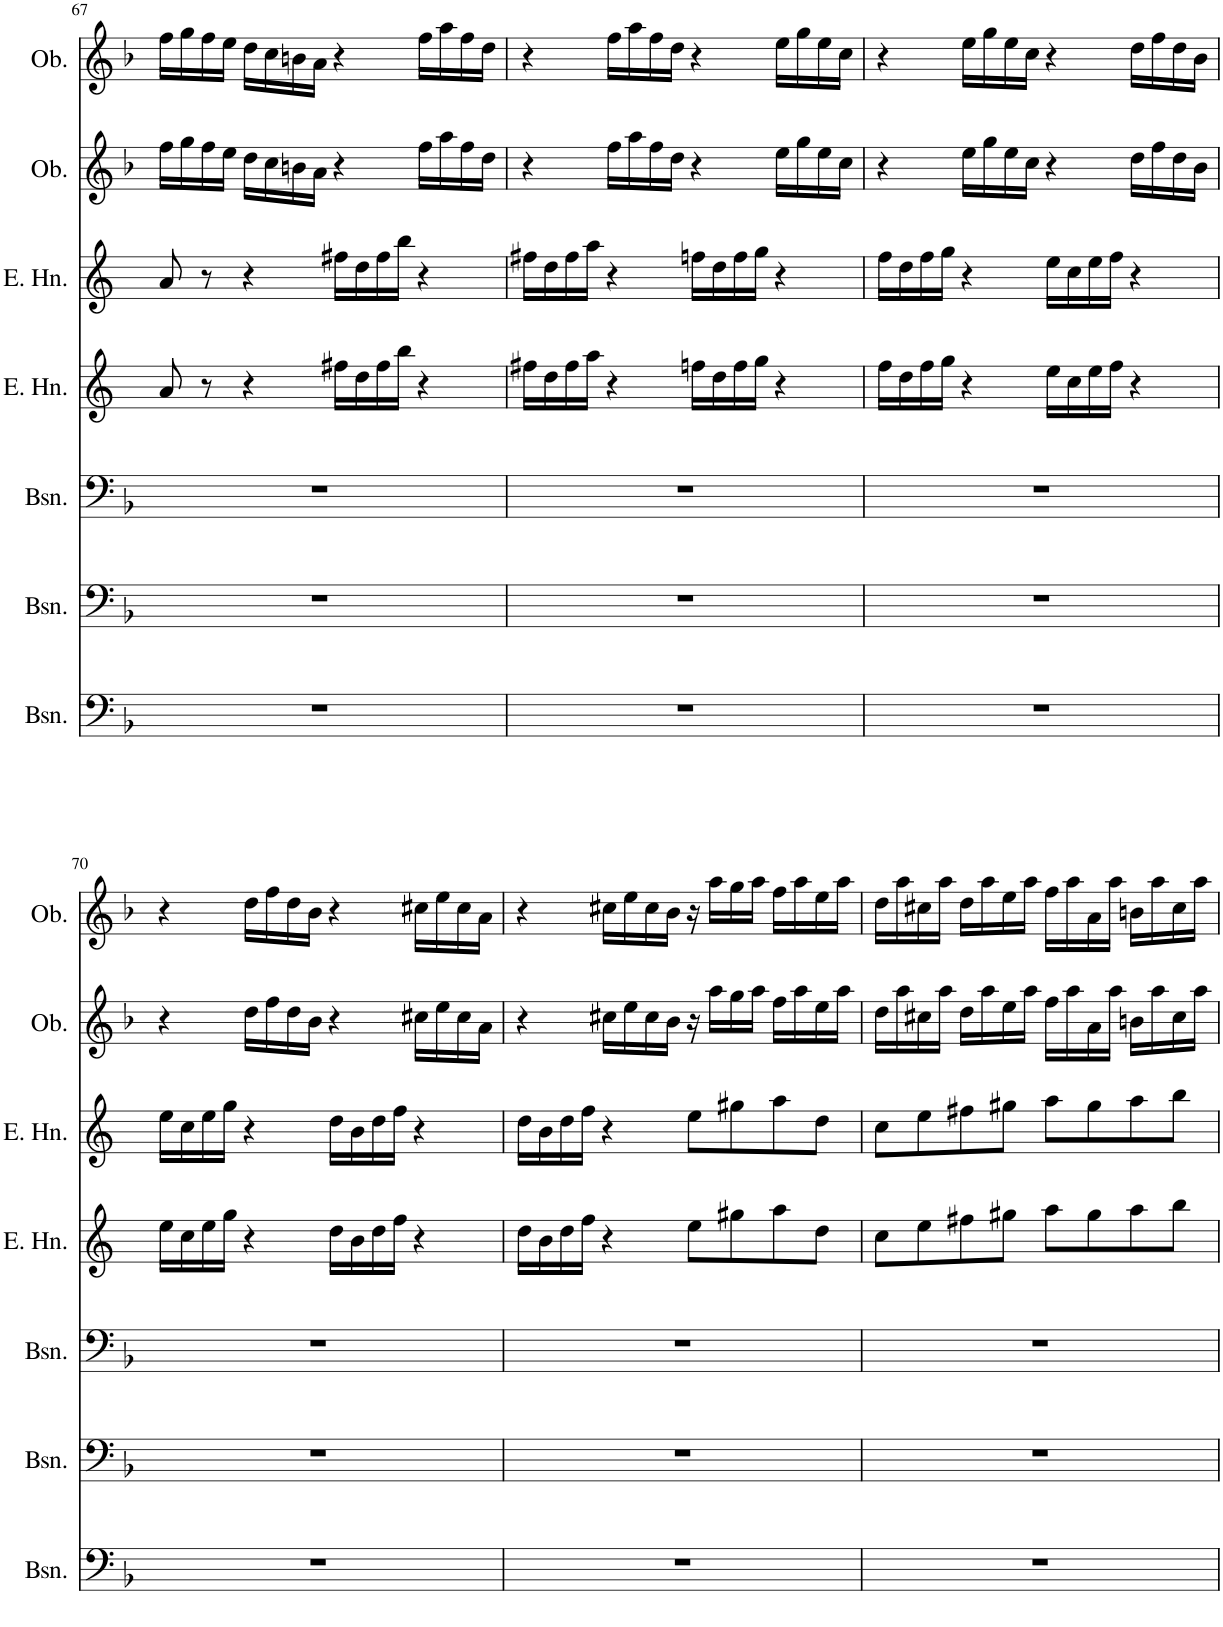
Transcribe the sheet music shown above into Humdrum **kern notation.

**kern	**kern	**kern	**kern	**kern	**kern	**kern
*part7	*part6	*part5	*part4	*part3	*part2	*part1
*staff7	*staff6	*staff5	*staff4	*staff3	*staff2	*staff1
*I"Bassoon	*I"Bassoon	*I"Bassoon	*I"English Horn	*I"English Horn	*I"Oboe	*I"Oboe
*I'Bsn.	*I'Bsn.	*I'Bsn.	*I'E. Hn.	*I'E. Hn.	*I'Ob.	*I'Ob.
!!LO:PB:g=z
*clefF4	*clefF4	*clefF4	*clefG2	*clefG2	*clefG2	*clefG2
*	*	*	*Trd4c7	*Trd4c7	*	*
*k[b-]	*k[b-]	*k[b-]	*k[]	*k[]	*k[b-]	*k[b-]
*M4/4	*M4/4	*M4/4	*M4/4	*M4/4	*M4/4	*M4/4
*met(c)	*met(c)	*met(c)	*met(c)	*met(c)	*met(c)	*met(c)
=67	=67	=67	=67	=67	=67	=67
1r	1r	1r	8a/	8a/	16ff\LL	16ff\LL
.	.	.	.	.	16gg\	16gg\
.	.	.	8r	8r	16ff\	16ff\
.	.	.	.	.	16ee\JJ	16ee\JJ
.	.	.	4r	4r	16dd\LL	16dd\LL
.	.	.	.	.	16cc\	16cc\
.	.	.	.	.	16bn\	16bn\
.	.	.	.	.	16a\JJ	16a\JJ
.	.	.	16ff#X\LL	16ff#X\LL	4r	4r
.	.	.	16dd\	16dd\	.	.
.	.	.	16ff#\	16ff#\	.	.
.	.	.	16bb\JJ	16bb\JJ	.	.
.	.	.	4r	4r	16ff\LL	16ff\LL
.	.	.	.	.	16aa\	16aa\
.	.	.	.	.	16ff\	16ff\
.	.	.	.	.	16dd\JJ	16dd\JJ
=68	=68	=68	=68	=68	=68	=68
1r	1r	1r	16ff#X\LL	16ff#X\LL	4r	4r
.	.	.	16dd\	16dd\	.	.
.	.	.	16ff#\	16ff#\	.	.
.	.	.	16aa\JJ	16aa\JJ	.	.
.	.	.	4r	4r	16ff\LL	16ff\LL
.	.	.	.	.	16aa\	16aa\
.	.	.	.	.	16ff\	16ff\
.	.	.	.	.	16dd\JJ	16dd\JJ
.	.	.	16ffn\LL	16ffn\LL	4r	4r
.	.	.	16dd\	16dd\	.	.
.	.	.	16ff\	16ff\	.	.
.	.	.	16gg\JJ	16gg\JJ	.	.
.	.	.	4r	4r	16ee\LL	16ee\LL
.	.	.	.	.	16gg\	16gg\
.	.	.	.	.	16ee\	16ee\
.	.	.	.	.	16cc\JJ	16cc\JJ
=69	=69	=69	=69	=69	=69	=69
1r	1r	1r	16ff\LL	16ff\LL	4r	4r
.	.	.	16dd\	16dd\	.	.
.	.	.	16ff\	16ff\	.	.
.	.	.	16gg\JJ	16gg\JJ	.	.
.	.	.	4r	4r	16ee\LL	16ee\LL
.	.	.	.	.	16gg\	16gg\
.	.	.	.	.	16ee\	16ee\
.	.	.	.	.	16cc\JJ	16cc\JJ
.	.	.	16ee\LL	16ee\LL	4r	4r
.	.	.	16cc\	16cc\	.	.
.	.	.	16ee\	16ee\	.	.
.	.	.	16ff\JJ	16ff\JJ	.	.
.	.	.	4r	4r	16dd\LL	16dd\LL
.	.	.	.	.	16ff\	16ff\
.	.	.	.	.	16dd\	16dd\
.	.	.	.	.	16b-\JJ	16b-\JJ
!!LO:LB:g=z
=70	=70	=70	=70	=70	=70	=70
1r	1r	1r	16ee\LL	16ee\LL	4r	4r
.	.	.	16cc\	16cc\	.	.
.	.	.	16ee\	16ee\	.	.
.	.	.	16gg\JJ	16gg\JJ	.	.
.	.	.	4r	4r	16dd\LL	16dd\LL
.	.	.	.	.	16ff\	16ff\
.	.	.	.	.	16dd\	16dd\
.	.	.	.	.	16b-\JJ	16b-\JJ
.	.	.	16dd\LL	16dd\LL	4r	4r
.	.	.	16b\	16b\	.	.
.	.	.	16dd\	16dd\	.	.
.	.	.	16ff\JJ	16ff\JJ	.	.
.	.	.	4r	4r	16cc#X\LL	16cc#X\LL
.	.	.	.	.	16ee\	16ee\
.	.	.	.	.	16cc#\	16cc#\
.	.	.	.	.	16a\JJ	16a\JJ
=71	=71	=71	=71	=71	=71	=71
1r	1r	1r	16dd\LL	16dd\LL	4r	4r
.	.	.	16b\	16b\	.	.
.	.	.	16dd\	16dd\	.	.
.	.	.	16ff\JJ	16ff\JJ	.	.
.	.	.	4r	4r	16cc#X\LL	16cc#X\LL
.	.	.	.	.	16ee\	16ee\
.	.	.	.	.	16cc#\	16cc#\
.	.	.	.	.	16b-\JJ	16b-\JJ
.	.	.	8ee\L	8ee\L	16r	16r
.	.	.	.	.	16aa\LL	16aa\LL
.	.	.	8gg#X\	8gg#X\	16gg\	16gg\
.	.	.	.	.	16aa\JJ	16aa\JJ
.	.	.	8aa\	8aa\	16ff\LL	16ff\LL
.	.	.	.	.	16aa\	16aa\
.	.	.	8dd\J	8dd\J	16ee\	16ee\
.	.	.	.	.	16aa\JJ	16aa\JJ
=72	=72	=72	=72	=72	=72	=72
1r	1r	1r	8cc\L	8cc\L	16dd\LL	16dd\LL
.	.	.	.	.	16aa\	16aa\
.	.	.	8ee\	8ee\	16cc#X\	16cc#X\
.	.	.	.	.	16aa\JJ	16aa\JJ
.	.	.	8ff#X\	8ff#X\	16dd\LL	16dd\LL
.	.	.	.	.	16aa\	16aa\
.	.	.	8gg#X\J	8gg#X\J	16ee\	16ee\
.	.	.	.	.	16aa\JJ	16aa\JJ
.	.	.	8aa\L	8aa\L	16ff\LL	16ff\LL
.	.	.	.	.	16aa\	16aa\
.	.	.	8gg#\	8gg#\	16a\	16a\
.	.	.	.	.	16aa\JJ	16aa\JJ
.	.	.	8aa\	8aa\	16bn\LL	16bn\LL
.	.	.	.	.	16aa\	16aa\
.	.	.	8bb\J	8bb\J	16cc#\	16cc#\
.	.	.	.	.	16aa\JJ	16aa\JJ
=	=	=	=	=	=	=
*-	*-	*-	*-	*-	*-	*-
